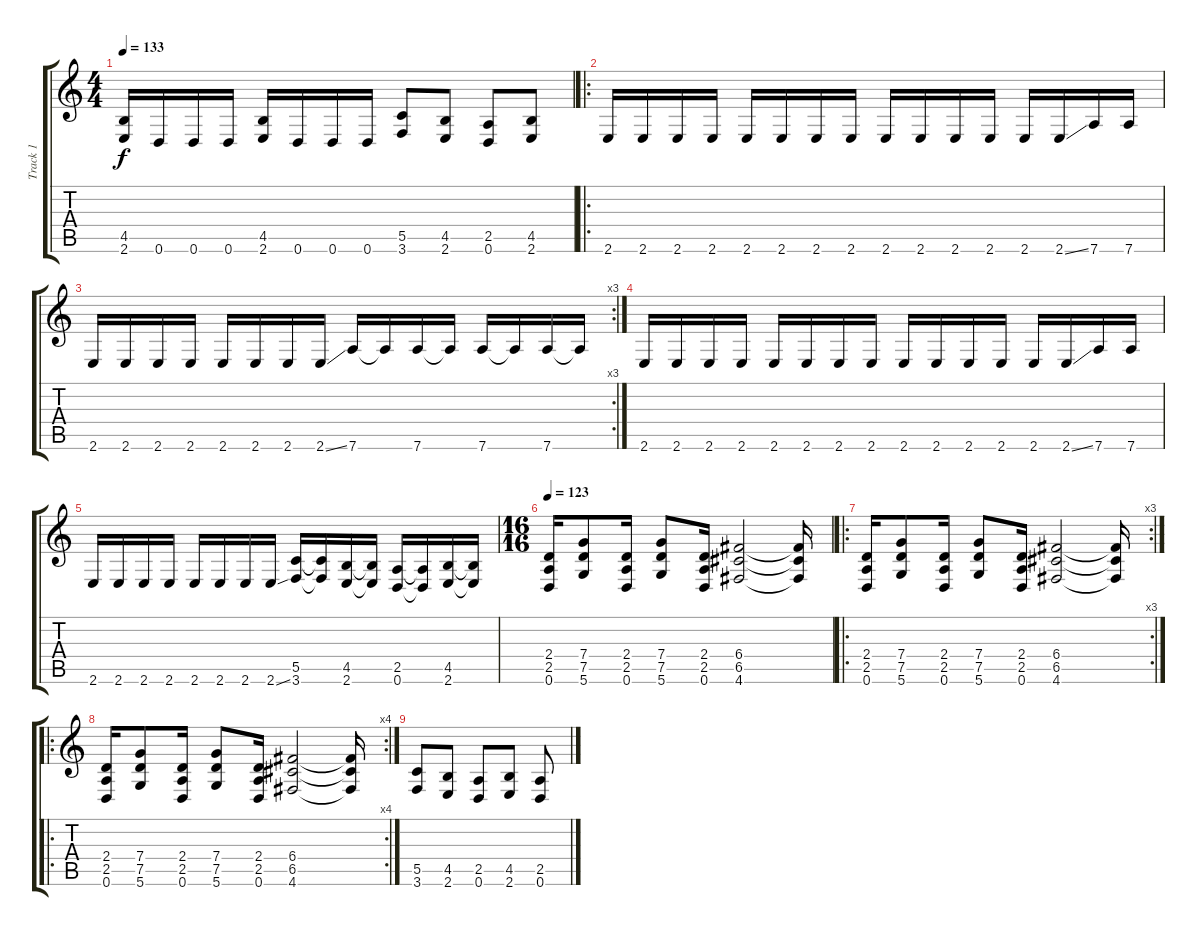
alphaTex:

\track ("Track 1" "Track 1") {instrument overdrivenguitar}
\staff {score tabs}
\tuning (D4 A3 F3 C3 G2 D2) {hide}
\ts (4 4)
\tempo 133
\clef g2
\ks c
(4.5 2.6).16{dy f} 0.6.16 0.6.16 0.6.16 (4.5 2.6).16 0.6.16 0.6.16 0.6.16 (5.5 3.6).8 (4.5 2.6).8 (2.5 0.6).8 (4.5 2.6).8 |
\ro
2.6.16 2.6.16 2.6.16 2.6.16 2.6.16 2.6.16 2.6.16 2.6.16 2.6.16 2.6.16 2.6.16 2.6.16 2.6.16 2.6{ss}.16 7.6.16 7.6.16 |
\rc 3
2.6.16 2.6.16 2.6.16 2.6.16 2.6.16 2.6.16 2.6.16 2.6{ss}.16 7.6.16 7.6{t}.16 7.6.16 7.6{t}.16 7.6.16 7.6{t}.16 7.6.16 7.6{t}.16 |
2.6.16 2.6.16 2.6.16 2.6.16 2.6.16 2.6.16 2.6.16 2.6.16 2.6.16 2.6.16 2.6.16 2.6.16 2.6.16 2.6{ss}.16 7.6.16 7.6.16 |
2.6.16 2.6.16 2.6.16 2.6.16 2.6.16 2.6.16 2.6.16 2.6{ss}.16 (5.5 3.6).16 (5.5{t} 3.6{t}).16 (4.5 2.6).16 (4.5{t} 2.6{t}).16 (2.5 0.6).16 (2.5{t} 0.6{t}).16 (4.5 2.6).16 (4.5{t} 2.6{t}).16 |
\ts (16 16)
\tempo 123
(2.4 2.5 0.6).16 (7.4 7.5 5.6).8 (2.4 2.5 0.6).16 (7.4 7.5 5.6).8 (2.4 2.5 0.6).16 (6.4 6.5 4.6).2 (6.4{t} 6.5{t} 4.6{t}).16 |
\ro
\rc 3
(2.4 2.5 0.6).16 (7.4 7.5 5.6).8 (2.4 2.5 0.6).16 (7.4 7.5 5.6).8 (2.4 2.5 0.6).16 (6.4 6.5 4.6).2 (6.4{t} 6.5{t} 4.6{t}).16 |
\ro
\rc 4
(2.4 2.5 0.6).16 (7.4 7.5 5.6).8 (2.4 2.5 0.6).16 (7.4 7.5 5.6).8 (2.4 2.5 0.6).16 (6.4 6.5 4.6).2 (6.4{t} 6.5{t} 4.6{t}).16 |
(5.5 3.6).8 (4.5 2.6).8 (2.5 0.6).8 (4.5 2.6).8 (2.5 0.6).8
